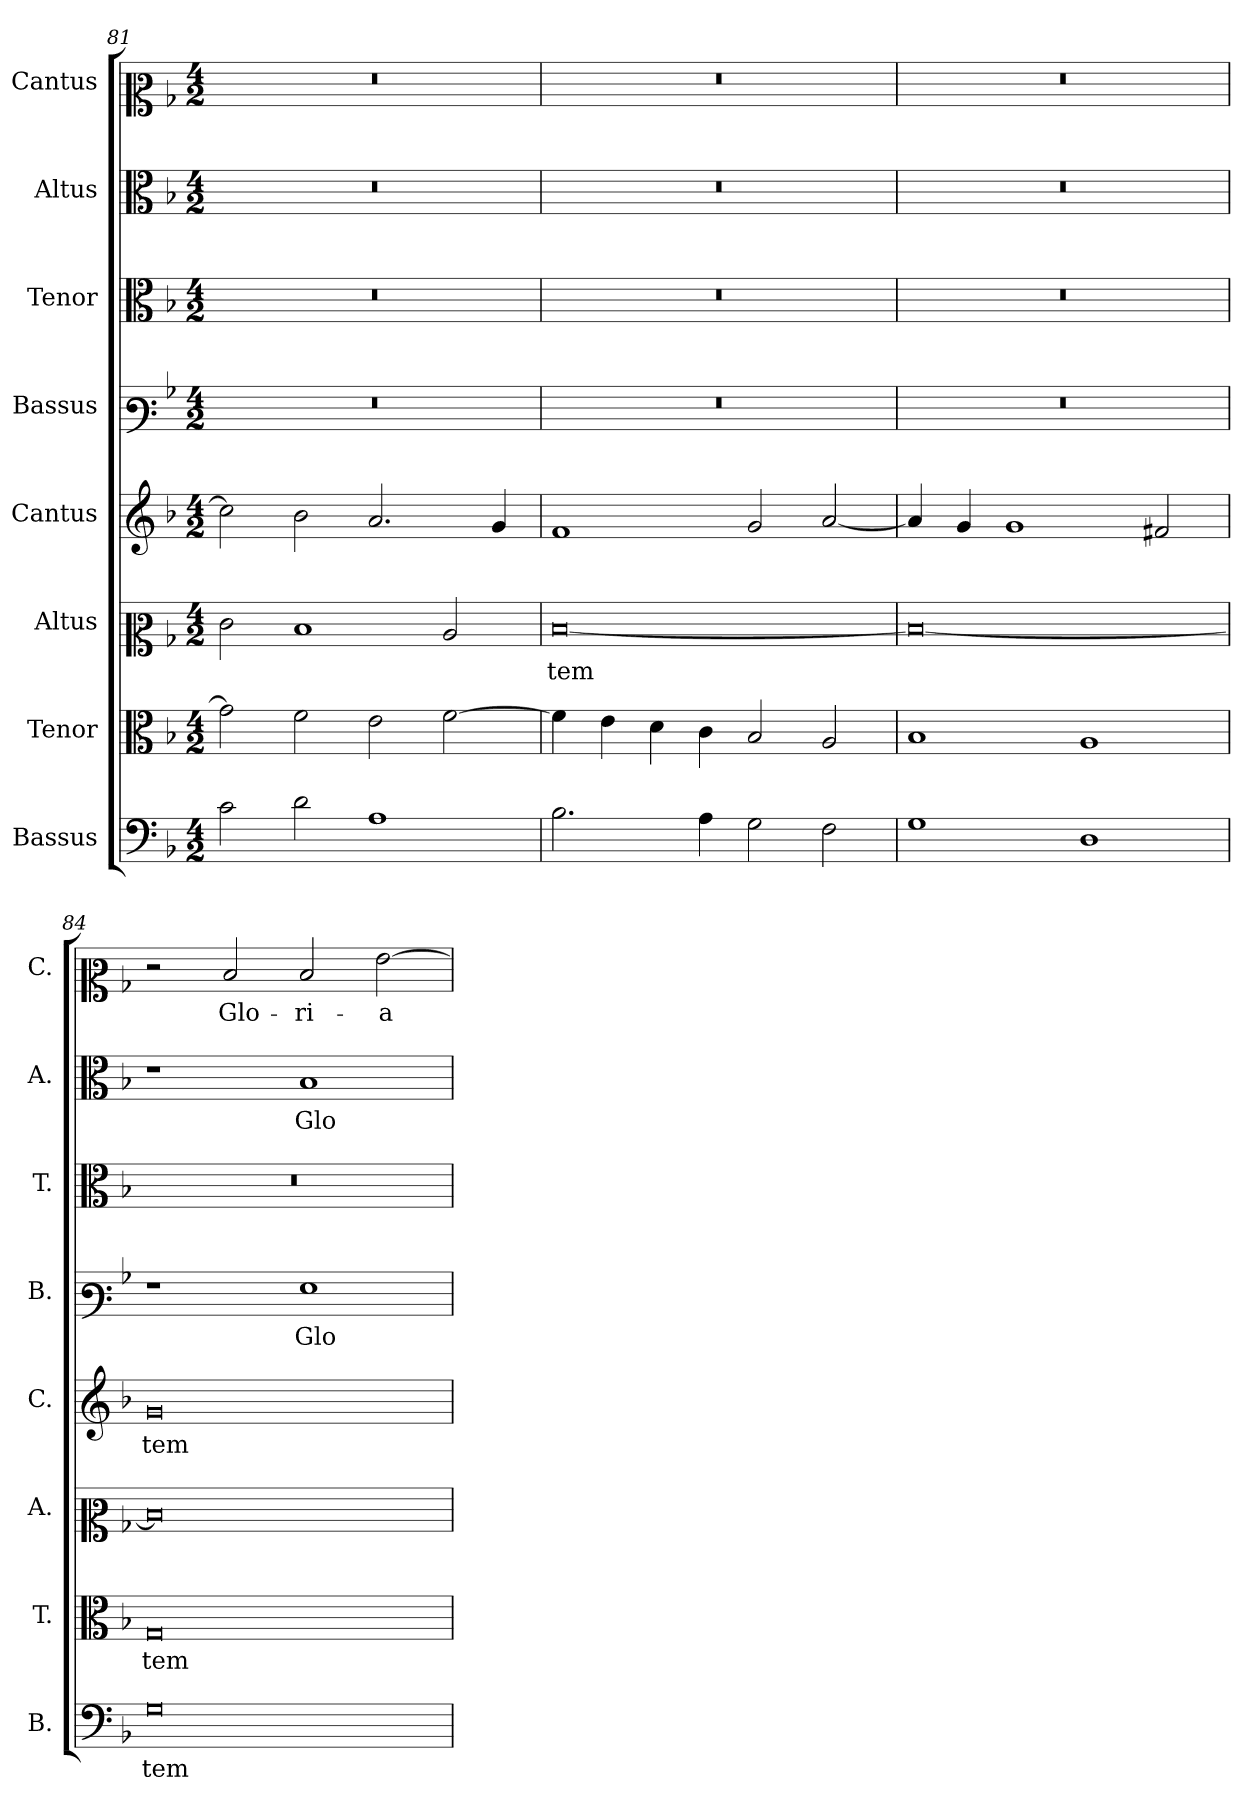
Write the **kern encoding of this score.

**kern	**text	**kern	**text	**kern	**text	**kern	**text	**kern	**text	**kern	**kern	**text	**kern	**text
*part8	*part8	*part7	*part7	*part6	*part6	*part5	*part5	*part4	*part4	*part3	*part2	*part2	*part1	*part1
*staff8	*staff8	*staff7	*staff7	*staff6	*staff6	*staff5	*staff5	*staff4	*staff4	*staff3	*staff2	*staff2	*staff1	*staff1
*I"Bassus	*	*I"Tenor	*	*I"Altus	*	*I"Cantus	*	*I"Bassus	*	*I"Tenor	*I"Altus	*	*I"Cantus	*
*I'B.	*	*I'T.	*	*I'A.	*	*I'C.	*	*I'B.	*	*I'T.	*I'A.	*	*I'C.	*
*clefF4	*	*clefC3	*	*clefC2	*	*clefG2	*	*clefF3	*	*clefC3	*clefC3	*	*clefC2	*
*k[b-]	*	*k[b-]	*	*k[b-]	*	*k[b-]	*	*k[b-]	*	*k[b-]	*k[b-]	*	*k[b-]	*
*M4/2	*	*M4/2	*	*M4/2	*	*M4/2	*	*M4/2	*	*M4/2	*M4/2	*	*M4/2	*
=81	=81	=81	=81	=81	=81	=81	=81	=81	=81	=81	=81	=81	=81	=81
2c\	.	2g\]	.	2e\	.	2cc\]	.	0r	.	0r	0r	.	0r	.
2d\	.	2f\	.	1d	.	2b-\	.	.	.	.	.	.	.	.
1A	.	2e\	.	.	.	2.a/	.	.	.	.	.	.	.	.
.	.	[2f\	.	2c/	.	.	.	.	.	.	.	.	.	.
.	.	.	.	.	.	4g/	.	.	.	.	.	.	.	.
=82	=82	=82	=82	=82	=82	=82	=82	=82	=82	=82	=82	=82	=82	=82
2.B-\	.	4f\]	.	[0d	-tem	1f	.	0r	.	0r	0r	.	0r	.
.	.	4e\	.	.	.	.	.	.	.	.	.	.	.	.
.	.	4d\	.	.	.	.	.	.	.	.	.	.	.	.
4A\	.	4c\	.	.	.	.	.	.	.	.	.	.	.	.
2G\	.	2B-/	.	.	.	2g/	.	.	.	.	.	.	.	.
2F\	.	2A/	.	.	.	[2a/	.	.	.	.	.	.	.	.
=83	=83	=83	=83	=83	=83	=83	=83	=83	=83	=83	=83	=83	=83	=83
1G	.	1B-	.	0d_	.	4a/]	.	0r	.	0r	0r	.	0r	.
.	.	.	.	.	.	4g/	.	.	.	.	.	.	.	.
.	.	.	.	.	.	1g	.	.	.	.	.	.	.	.
1D	.	1A	.	.	.	.	.	.	.	.	.	.	.	.
.	.	.	.	.	.	2f#X/	.	.	.	.	.	.	.	.
=84	=84	=84	=84	=84	=84	=84	=84	=84	=84	=84	=84	=84	=84	=84
0G	-tem	0G	-tem	0d]	.	0g	-tem	1r	.	0r	1r	.	2r	.
.	.	.	.	.	.	.	.	.	.	.	.	.	2d/	Glo-
.	.	.	.	.	.	.	.	1G	Glo-	.	1B-	Glo-	2d/	-ri-
.	.	.	.	.	.	.	.	.	.	.	.	.	[2g\	-a
=	=	=	=	=	=	=	=	=	=	=	=	=	=	=
*-	*-	*-	*-	*-	*-	*-	*-	*-	*-	*-	*-	*-	*-	*-
